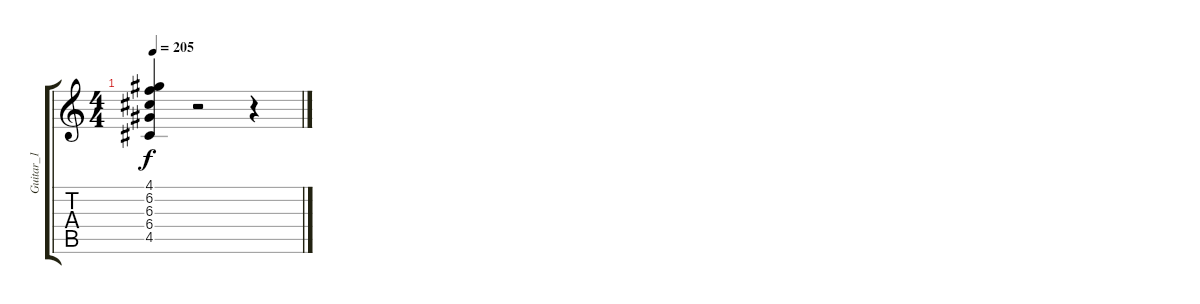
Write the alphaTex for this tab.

\track ("Guitar_1" "Guitar_1") {instrument distortionguitar}
\staff {score tabs}
\tuning (E4 B3 G3 D3 A2 E2) {hide}
\ts (4 4)
\tempo 205
\clef g2
\ks c
(4.1 6.2 6.3 6.4 4.5).4{dy f} r.2 r.4
